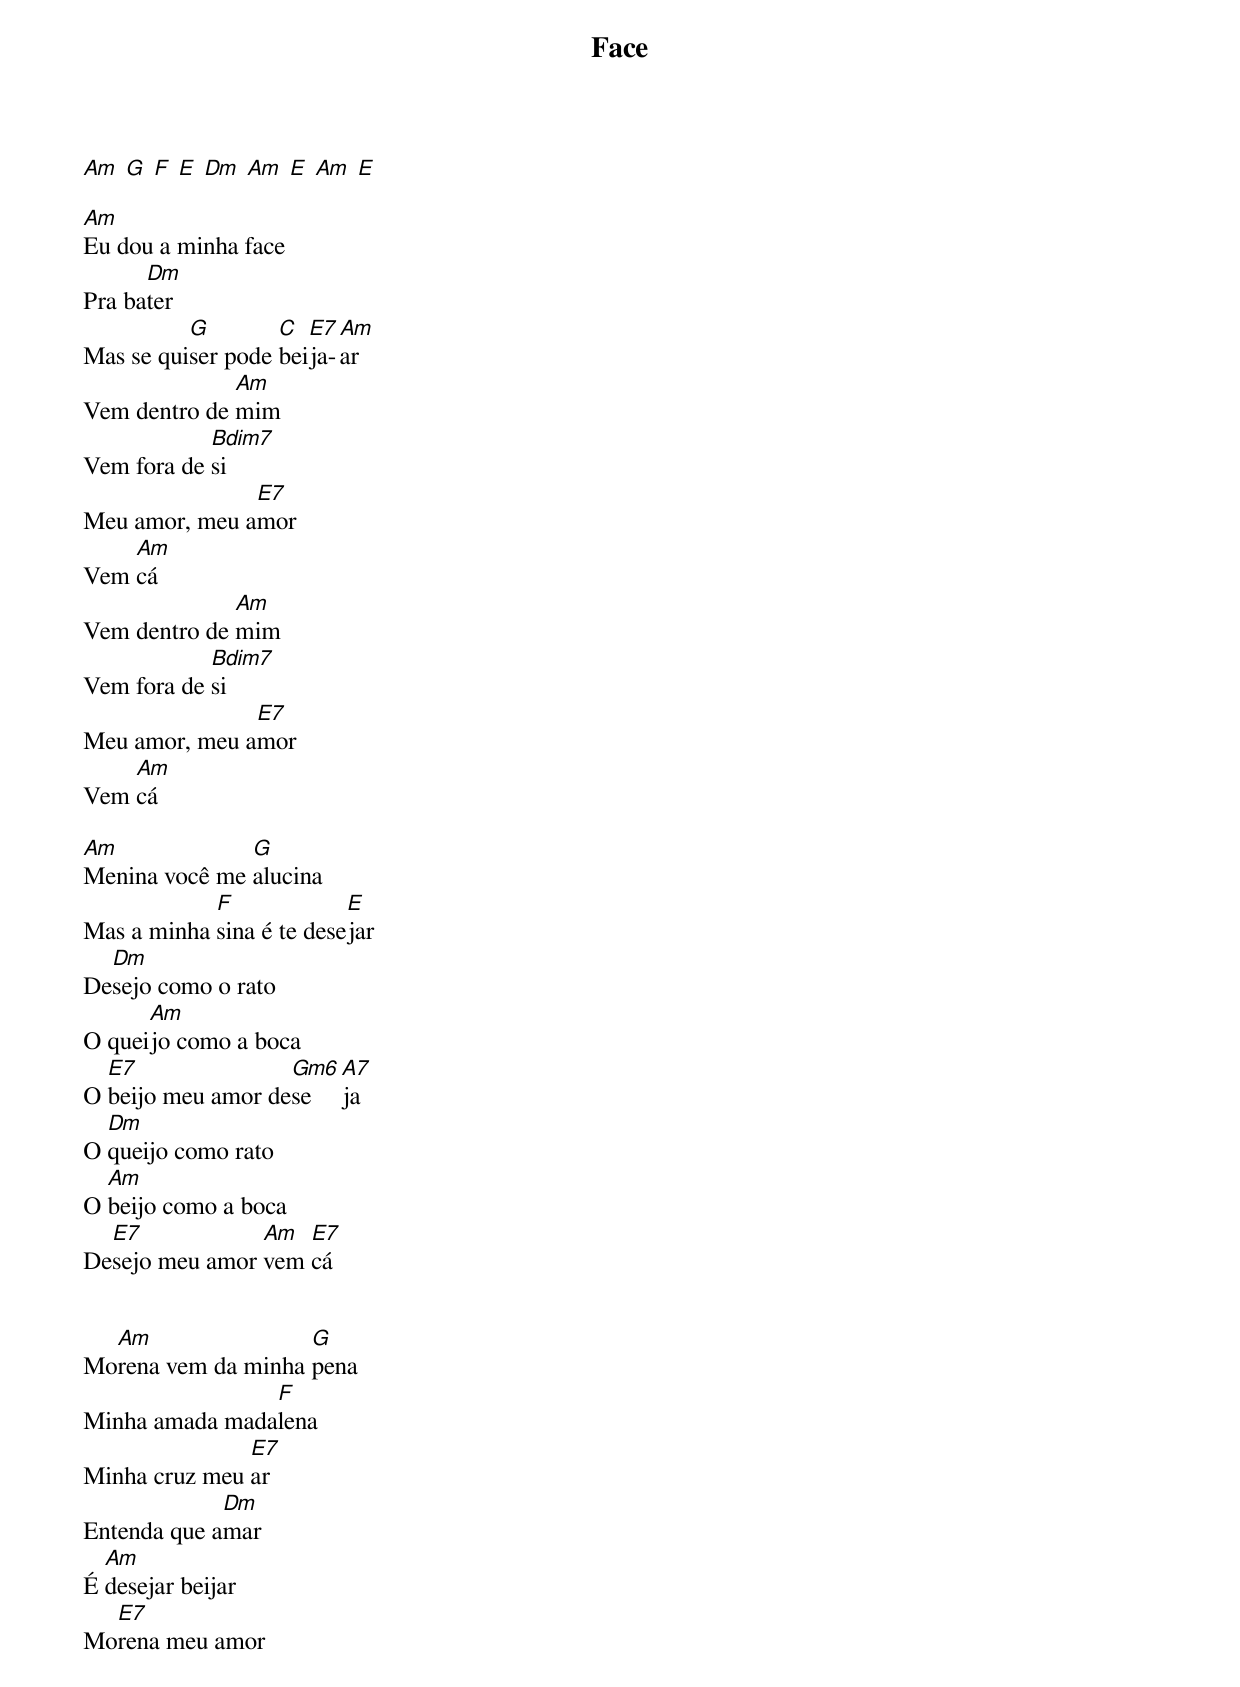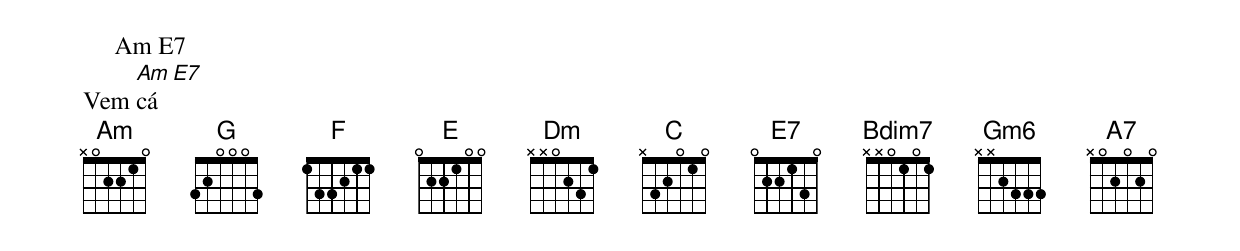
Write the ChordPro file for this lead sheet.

{title: Face}
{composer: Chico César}
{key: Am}
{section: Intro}
[Am] [G] [F] [E] [Dm] [Am] [E] [Am] [E]

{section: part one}
[Am]Eu dou a minha face
Pra ba[Dm]ter
Mas se qui[G]ser pode [C]bei[E7]ja-[Am]ar
Vem dentro de [Am]mim
Vem fora de [Bm7(b5)]si
Meu amor, meu a[E7]mor
Vem [Am]cá
Vem dentro de [Am]mim
Vem fora de [Bm7(b5)]si
Meu amor, meu a[E7]mor
Vem [Am]cá

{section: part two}
[Am]Menina você me [G]alucina
Mas a minha [F]sina é te dese[E]jar
De[Dm]sejo como o rato
O quei[Am]jo como a boca
O [E7]beijo meu amor de[Gm6]se[A7]ja
O [Dm]queijo como rato
O [Am]beijo como a boca
De[E7]sejo meu amor [Am]vem [E7]cá

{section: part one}

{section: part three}
Mo[Am]rena vem da minha [G]pena
Minha amada mada[F]lena
Minha cruz meu [E7]ar
Entenda que a[Dm]mar
É [Am]desejar beijar
Mo[E7]rena meu amor
     Am E7
Vem [Am]cá[E7]
